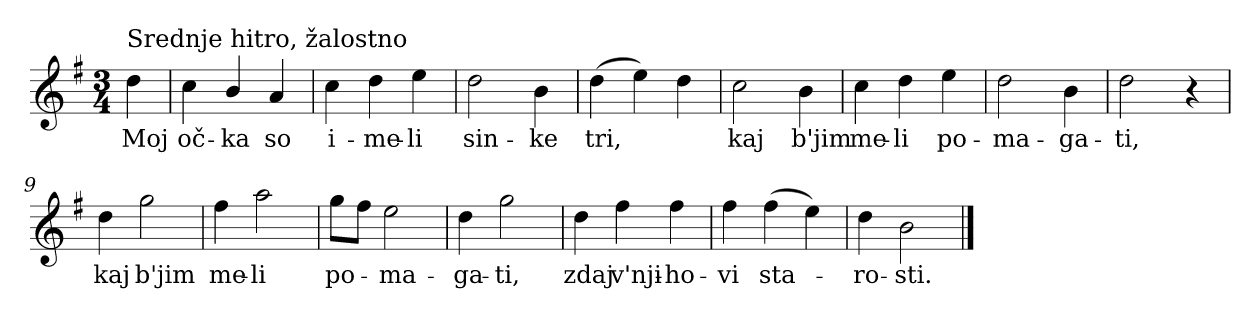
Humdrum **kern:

**kern	**text
*part1	*part1
*staff1	*staff1
*clefG2	*
*k[f#]	*
*G:	*
*M3/4	*
=	=
!LO:TX:a:t=Srednje hitro, žalostno	!
4dd\	Moj
=1	=1
4cc\	oč-
4b/	-ka
4a/	so
=2	=2
4cc\	i-
4dd\	-me-
4ee\	-li
=3	=3
2dd\	sin-
4b\	-ke
=4	=4
(>4dd\	tri,
4ee\)	.
4dd\	.
=5	=5
2cc\	kaj
4b\	b'jim
=6	=6
4cc\	me-
4dd\	-li
4ee\	po-
=7	=7
2dd\	-ma-
4b\	-ga-
=8	=8
2dd\	-ti,
4r	.
=9	=9
4dd\	kaj
2gg\	b'jim
!!LO:LB:g=z
=10	=10
4ff#\	me-
2aa\	-li
=11	=11
8gg\L	po-
8ff#\J	.
2ee\	-ma-
=12	=12
4dd\	-ga-
2gg\	-ti,
=13	=13
4dd\	zdaj
4ff#\	v'nji-
4ff#\	-ho-
=14	=14
4ff#\	-vi
(>4ff#\	sta-
4ee\)	.
=15	=15
4dd\	-ro-
2b\	-sti.
==	==
*-	*-
